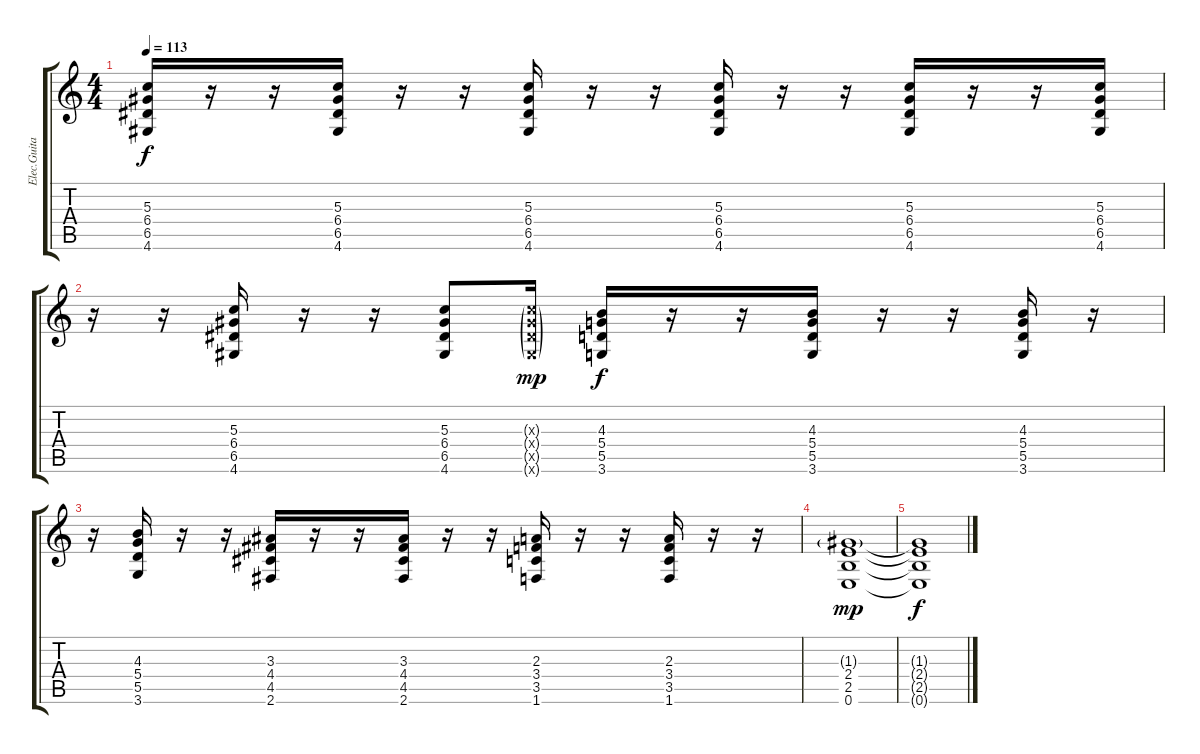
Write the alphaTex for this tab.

\track ("Elec.Guitar" "Elec.Guita") {instrument distortionguitar}
\staff {score tabs}
\tuning (E4 B3 G3 D3 A2 E2) {hide}
\ts (4 4)
\tempo 113
\clef g2
\ks c
(5.3 6.4 6.5 4.6).16{dy f} r.16 r.16 (5.3 6.4 6.5 4.6).16 r.16 r.16 (5.3 6.4 6.5 4.6).16 r.16 r.16 (5.3 6.4 6.5 4.6).16 r.16 r.16 (5.3 6.4 6.5 4.6).16 r.16 r.16 (5.3 6.4 6.5 4.6).16 |
r.16 r.16 (5.3 6.4 6.5 4.6).16 r.16 r.16 (5.3 6.4 6.5 4.6).8 (5.3{g x} 6.4{g x} 6.5{g x} 4.6{g x}).16{dy mp} (4.3 5.4 5.5 3.6).16{dy f} r.16 r.16 (4.3 5.4 5.5 3.6).16 r.16 r.16 (4.3 5.4 5.5 3.6).16 r.16 |
r.16 (4.3 5.4 5.5 3.6).16 r.16 r.16 (3.3 4.4 4.5 2.6).16 r.16 r.16 (3.3 4.4 4.5 2.6).16 r.16 r.16 (2.3 3.4 3.5 1.6).16 r.16 r.16 (2.3 3.4 3.5 1.6).16 r.16 r.16 |
(1.3{g} 2.4 2.5 0.6).1{dy mp} |
(1.3{t} 2.4{t} 2.5{t} 0.6{t}).1{dy f}
